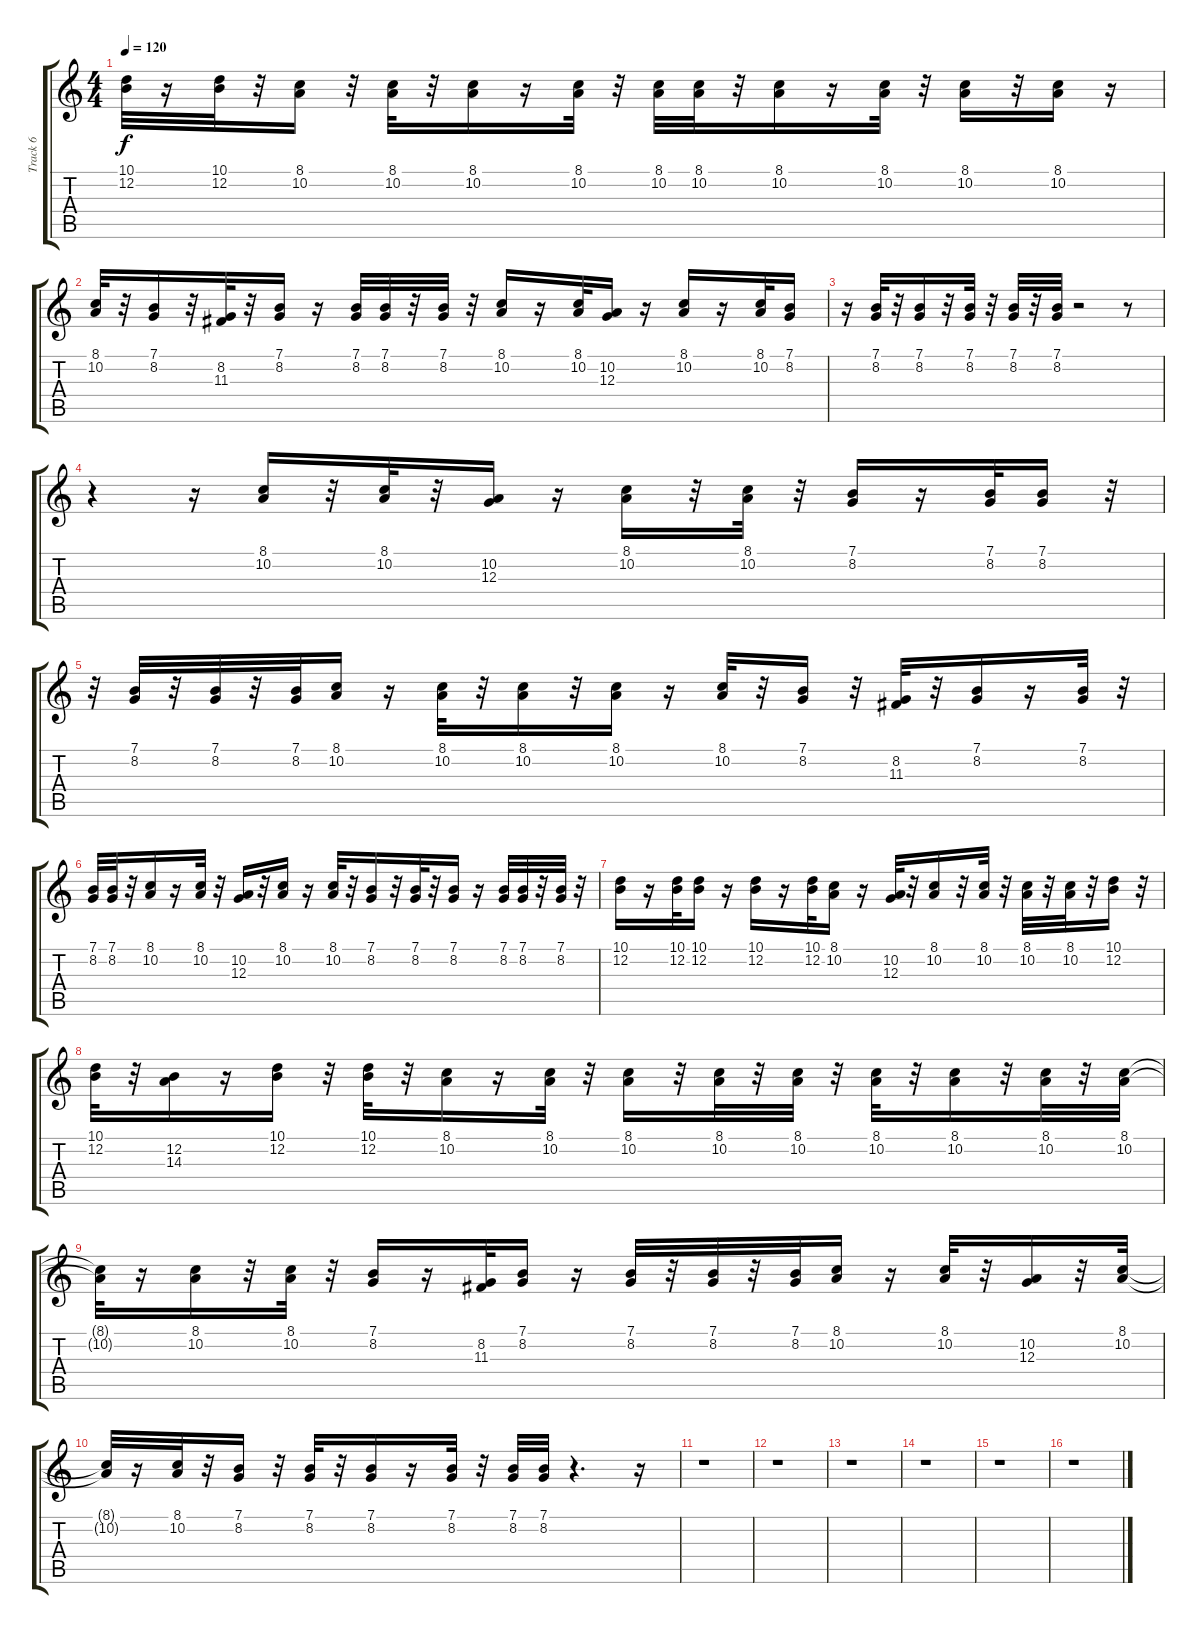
\track ("Track 6" "Track 6") {instrument harpsichord}
\staff {score tabs}
\tuning (E4 B3 G3 D3 A2 E2) {hide}
\ts (4 4)
\tempo 120
\clef g2
\ks c
(10.1{t} 12.2{t}).32{dy f} r.16 (10.1 12.2).32 r.32 (8.1 10.2).16 r.32 (8.1 10.2).32 r.32 (8.1 10.2).16 r.16 (8.1 10.2).32 r.32 (8.1 10.2).32 (8.1 10.2).32 r.32 (8.1 10.2).16 r.16 (8.1 10.2).32 r.32 (8.1 10.2).16 r.32 (8.1 10.2).16 r.16 |
(8.1 10.2).32 r.32 (7.1 8.2).16 r.32 (8.2 11.3).32 r.32 (7.1 8.2).16 r.16 (7.1 8.2).32 (7.1 8.2).32 r.32 (7.1 8.2).32 r.32 (8.1 10.2).16 r.16 (8.1 10.2).32 (10.2 12.3).16 r.16 (8.1 10.2).16 r.16 (8.1 10.2).32 (7.1 8.2).16 |
r.16 (7.1 8.2).32 r.32 (7.1 8.2).16 r.32 (7.1 8.2).32 r.32 (7.1 8.2).32 r.32 (7.1 8.2).32 r.2 r.8 |
r.4 r.16 (8.1 10.2).16 r.32 (8.1 10.2).32 r.32 (10.2 12.3).16 r.16 (8.1 10.2).16 r.32 (8.1 10.2).32 r.32 (7.1 8.2).16 r.16 (7.1 8.2).32 (7.1 8.2).16 r.32 |
r.32 (7.1 8.2).32 r.32 (7.1 8.2).32 r.32 (7.1 8.2).32 (8.1 10.2).16 r.16 (8.1 10.2).32 r.32 (8.1 10.2).16 r.32 (8.1 10.2).16 r.16 (8.1 10.2).32 r.32 (7.1 8.2).16 r.32 (8.2 11.3).32 r.32 (7.1 8.2).16 r.16 (7.1 8.2).32 r.32 |
(7.1 8.2).32 (7.1 8.2).32 r.32 (8.1 10.2).16 r.16 (8.1 10.2).32 r.32 (10.2 12.3).16 r.32 (8.1 10.2).16 r.16 (8.1 10.2).32 r.32 (7.1 8.2).16 r.32 (7.1 8.2).32 r.32 (7.1 8.2).16 r.16 (7.1 8.2).32 (7.1 8.2).32 r.32 (7.1 8.2).32 r.32 |
(10.1 12.2).16 r.16 (10.1 12.2).32 (10.1 12.2).16 r.16 (10.1 12.2).16 r.16 (10.1 12.2).32 (8.1 10.2).16 r.16 (10.2 12.3).32 r.32 (8.1 10.2).16 r.32 (8.1 10.2).32 r.32 (8.1 10.2).32 r.32 (8.1 10.2).32 r.32 (10.1 12.2).16 r.32 |
(10.1 12.2).32 r.32 (12.2 14.3).16 r.16 (10.1 12.2).16 r.32 (10.1 12.2).32 r.32 (8.1 10.2).16 r.16 (8.1 10.2).32 r.32 (8.1 10.2).16 r.32 (8.1 10.2).32 r.32 (8.1 10.2).32 r.32 (8.1 10.2).32 r.32 (8.1 10.2).16 r.32 (8.1 10.2).32 r.32 (8.1 10.2).32 |
(8.1{t} 10.2{t}).32 r.16 (8.1 10.2).16 r.32 (8.1 10.2).32 r.32 (7.1 8.2).16 r.16 (8.2 11.3).32 (7.1 8.2).16 r.16 (7.1 8.2).32 r.32 (7.1 8.2).32 r.32 (7.1 8.2).32 (8.1 10.2).16 r.16 (8.1 10.2).32 r.32 (10.2 12.3).16 r.32 (8.1 10.2).32 |
(8.1{t} 10.2{t}).32 r.16 (8.1 10.2).32 r.32 (7.1 8.2).16 r.32 (7.1 8.2).32 r.32 (7.1 8.2).16 r.16 (7.1 8.2).32 r.32 (7.1 8.2).32 (7.1 8.2).32 r.4{d} r.16 |
r.1 |
r.1 |
r.1 |
r.1 |
r.1 |
r.1
